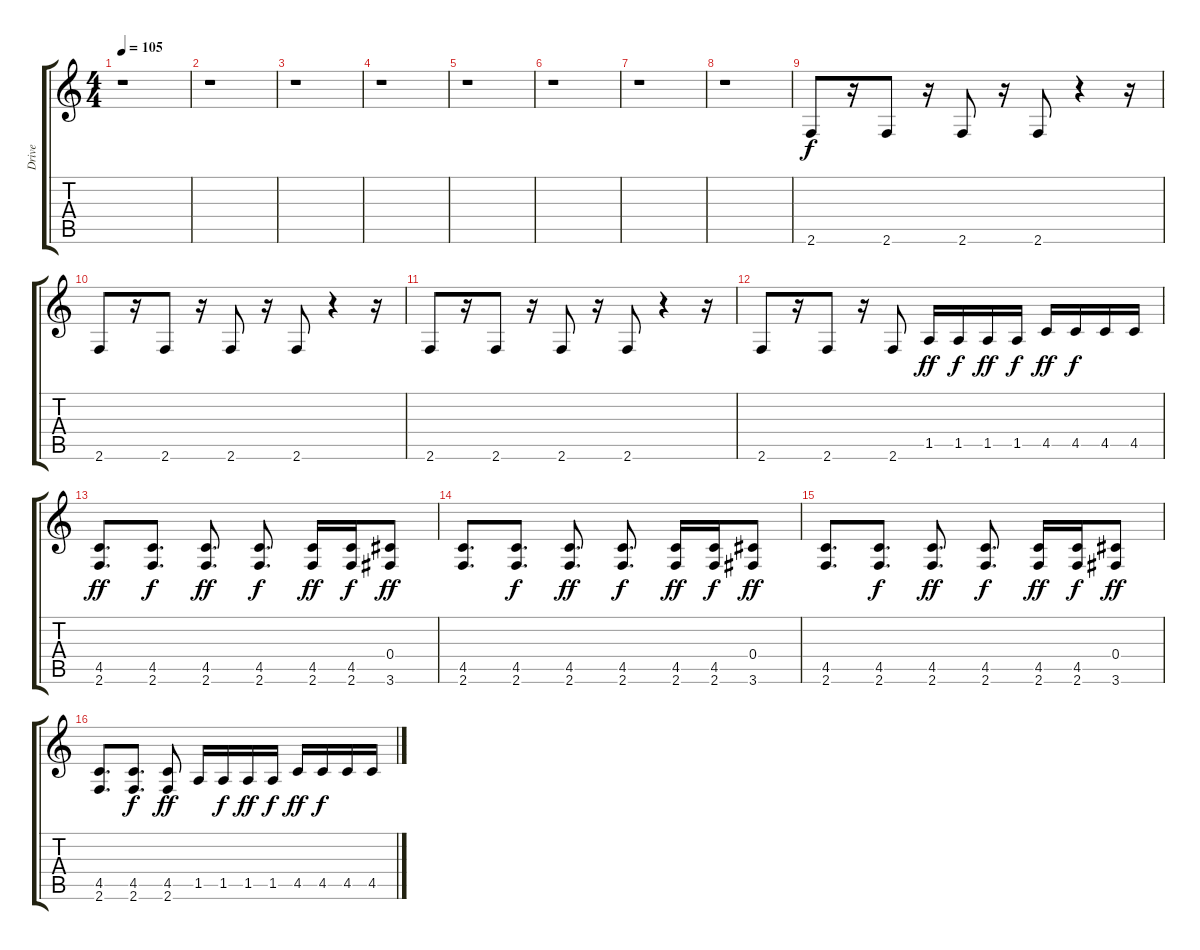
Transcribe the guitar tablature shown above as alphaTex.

\track ("Drive" "Drive") {instrument distortionguitar}
\staff {score tabs}
\tuning (Eb4 Bb3 Gb3 Db3 Ab2 Eb2) {hide}
\ts (4 4)
\tempo 105
\clef g2
\ks c
r.1{dy f} |
r.1 |
r.1 |
r.1 |
r.1 |
r.1 |
r.1 |
r.1 |
2.6.8 r.16 2.6.8 r.16 2.6.8 r.16 2.6.8 r.4 r.16 |
2.6.8 r.16 2.6.8 r.16 2.6.8 r.16 2.6.8 r.4 r.16 |
2.6.8 r.16 2.6.8 r.16 2.6.8 r.16 2.6.8 r.4 r.16 |
2.6.8 r.16 2.6.8 r.16 2.6.8 1.5.16{dy ff} 1.5.16{dy f} 1.5.16{dy ff} 1.5.16{dy f} 4.5.16{dy ff} 4.5.16{dy f} 4.5.16 4.5.16 |
(4.5 2.6).8{d dy ff} (4.5 2.6).8{d dy f} (4.5 2.6).8{d dy ff} (4.5 2.6).8{d dy f} (4.5 2.6).16{dy ff} (4.5 2.6).16{dy f} (0.4 3.6).8{dy ff} |
(4.5 2.6).8{d} (4.5 2.6).8{d dy f} (4.5 2.6).8{d dy ff} (4.5 2.6).8{d dy f} (4.5 2.6).16{dy ff} (4.5 2.6).16{dy f} (0.4 3.6).8{dy ff} |
(4.5 2.6).8{d} (4.5 2.6).8{d dy f} (4.5 2.6).8{d dy ff} (4.5 2.6).8{d dy f} (4.5 2.6).16{dy ff} (4.5 2.6).16{dy f} (0.4 3.6).8{dy ff} |
(4.5 2.6).8{d} (4.5 2.6).8{d dy f} (4.5 2.6).8{dy ff} 1.5.16 1.5.16{dy f} 1.5.16{dy ff} 1.5.16{dy f} 4.5.16{dy ff} 4.5.16{dy f} 4.5.16 4.5.16
